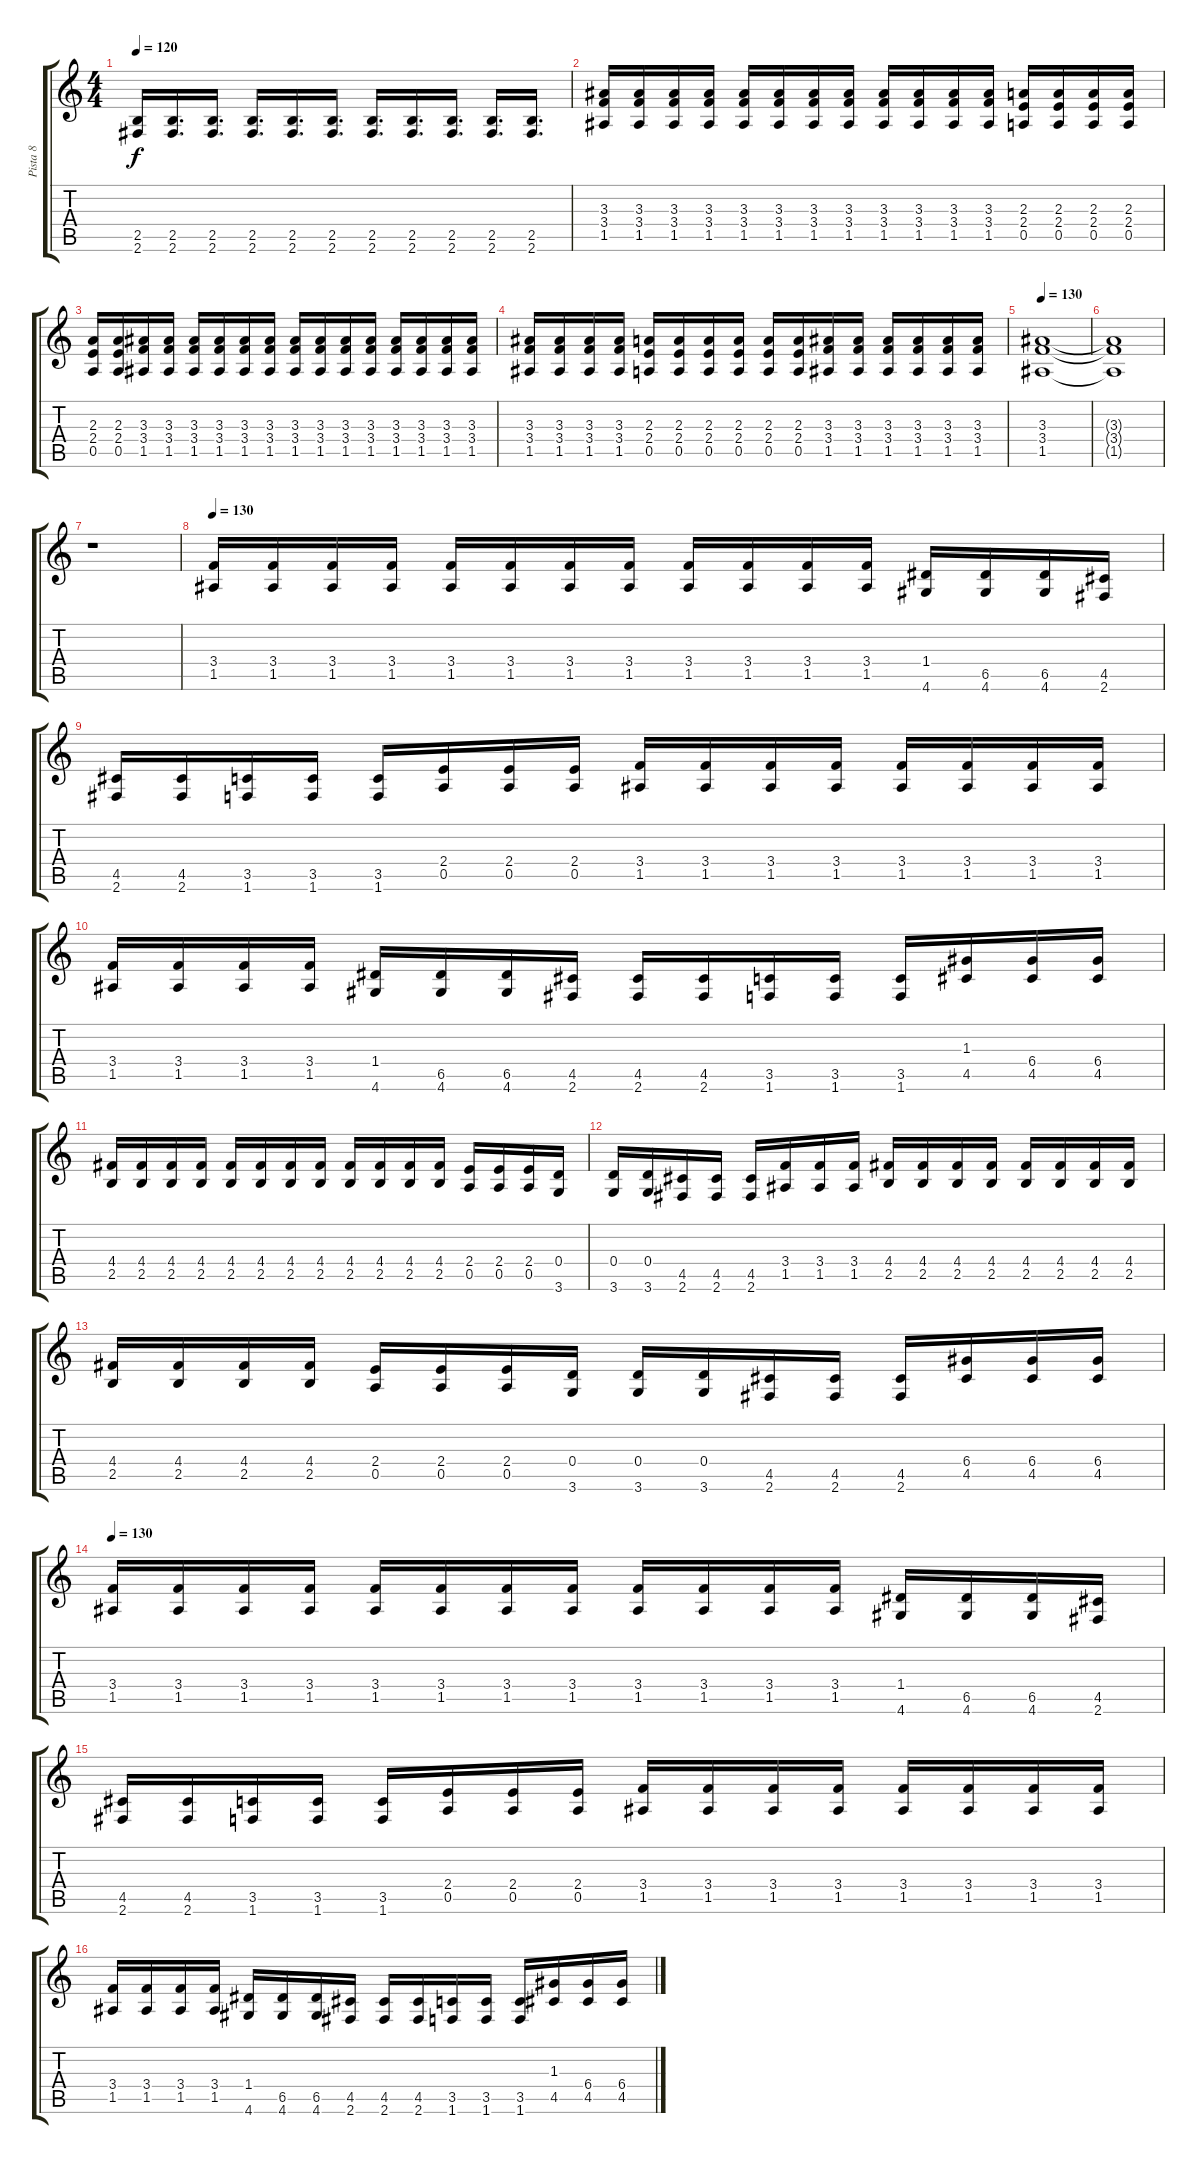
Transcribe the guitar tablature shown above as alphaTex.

\track ("Pista 8" "Pista 8") {instrument overdrivenguitar}
\staff {score tabs}
\tuning (E4 B3 G3 D3 A2 E2) {hide}
\ts (4 4)
\tempo 120
\clef g2
\ks c
(2.5{t} 2.6{t}).16{dy f} (2.5 2.6).16{d} (2.5 2.6).16{d} (2.5 2.6).16{d} (2.5 2.6).16{d} (2.5 2.6).16{d} (2.5 2.6).16{d} (2.5 2.6).16{d} (2.5 2.6).16{d} (2.5 2.6).16{d} (2.5 2.6).16{d} |
(3.3 3.4 1.5).16{volume 13} (3.3 3.4 1.5).16 (3.3 3.4 1.5).16 (3.3 3.4 1.5).16 (3.3 3.4 1.5).16 (3.3 3.4 1.5).16 (3.3 3.4 1.5).16 (3.3 3.4 1.5).16 (3.3 3.4 1.5).16 (3.3 3.4 1.5).16 (3.3 3.4 1.5).16 (3.3 3.4 1.5).16 (2.3 2.4 0.5).16 (2.3 2.4 0.5).16 (2.3 2.4 0.5).16 (2.3 2.4 0.5).16 |
(2.3 2.4 0.5).16 (2.3 2.4 0.5).16 (3.3 3.4 1.5).16 (3.3 3.4 1.5).16 (3.3 3.4 1.5).16 (3.3 3.4 1.5).16 (3.3 3.4 1.5).16 (3.3 3.4 1.5).16 (3.3 3.4 1.5).16 (3.3 3.4 1.5).16 (3.3 3.4 1.5).16 (3.3 3.4 1.5).16 (3.3 3.4 1.5).16 (3.3 3.4 1.5).16 (3.3 3.4 1.5).16 (3.3 3.4 1.5).16 |
(3.3 3.4 1.5).16 (3.3 3.4 1.5).16 (3.3 3.4 1.5).16 (3.3 3.4 1.5).16 (2.3 2.4 0.5).16 (2.3 2.4 0.5).16 (2.3 2.4 0.5).16 (2.3 2.4 0.5).16 (2.3 2.4 0.5).16 (2.3 2.4 0.5).16 (3.3 3.4 1.5).16 (3.3 3.4 1.5).16 (3.3 3.4 1.5).16 (3.3 3.4 1.5).16 (3.3 3.4 1.5).16 (3.3 3.4 1.5).16 |
\tempo 130
(3.3 3.4 1.5).1{volume 13} |
(3.3{t} 3.4{t} 1.5{t}).1 |
r.1 |
\tempo 130
(3.4 1.5).16{volume 13} (3.4 1.5).16 (3.4 1.5).16 (3.4 1.5).16 (3.4 1.5).16 (3.4 1.5).16 (3.4 1.5).16 (3.4 1.5).16 (3.4 1.5).16 (3.4 1.5).16 (3.4 1.5).16 (3.4 1.5).16 (1.4 4.6).16 (6.5 4.6).16 (6.5 4.6).16 (4.5 2.6).16 |
(4.5 2.6).16 (4.5 2.6).16 (3.5 1.6).16 (3.5 1.6).16 (3.5 1.6).16 (2.4 0.5).16 (2.4 0.5).16 (2.4 0.5).16 (3.4 1.5).16 (3.4 1.5).16 (3.4 1.5).16 (3.4 1.5).16 (3.4 1.5).16 (3.4 1.5).16 (3.4 1.5).16 (3.4 1.5).16 |
(3.4 1.5).16 (3.4 1.5).16 (3.4 1.5).16 (3.4 1.5).16 (1.4 4.6).16 (6.5 4.6).16 (6.5 4.6).16 (4.5 2.6).16 (4.5 2.6).16 (4.5 2.6).16 (3.5 1.6).16 (3.5 1.6).16 (3.5 1.6).16 (1.3 4.5).16 (6.4 4.5).16 (6.4 4.5).16 |
(4.4 2.5).16 (4.4 2.5).16 (4.4 2.5).16 (4.4 2.5).16 (4.4 2.5).16 (4.4 2.5).16 (4.4 2.5).16 (4.4 2.5).16 (4.4 2.5).16 (4.4 2.5).16 (4.4 2.5).16 (4.4 2.5).16 (2.4 0.5).16 (2.4 0.5).16 (2.4 0.5).16 (0.4 3.6).16 |
(0.4 3.6).16 (0.4 3.6).16 (4.5 2.6).16 (4.5 2.6).16 (4.5 2.6).16 (3.4 1.5).16 (3.4 1.5).16 (3.4 1.5).16 (4.4 2.5).16 (4.4 2.5).16 (4.4 2.5).16 (4.4 2.5).16 (4.4 2.5).16 (4.4 2.5).16 (4.4 2.5).16 (4.4 2.5).16 |
(4.4 2.5).16 (4.4 2.5).16 (4.4 2.5).16 (4.4 2.5).16 (2.4 0.5).16 (2.4 0.5).16 (2.4 0.5).16 (0.4 3.6).16 (0.4 3.6).16 (0.4 3.6).16 (4.5 2.6).16 (4.5 2.6).16 (4.5 2.6).16 (6.4 4.5).16 (6.4 4.5).16 (6.4 4.5).16 |
\tempo 130
(3.4 1.5).16{volume 13} (3.4 1.5).16 (3.4 1.5).16 (3.4 1.5).16 (3.4 1.5).16 (3.4 1.5).16 (3.4 1.5).16 (3.4 1.5).16 (3.4 1.5).16 (3.4 1.5).16 (3.4 1.5).16 (3.4 1.5).16 (1.4 4.6).16 (6.5 4.6).16 (6.5 4.6).16 (4.5 2.6).16 |
(4.5 2.6).16 (4.5 2.6).16 (3.5 1.6).16 (3.5 1.6).16 (3.5 1.6).16 (2.4 0.5).16 (2.4 0.5).16 (2.4 0.5).16 (3.4 1.5).16 (3.4 1.5).16 (3.4 1.5).16 (3.4 1.5).16 (3.4 1.5).16 (3.4 1.5).16 (3.4 1.5).16 (3.4 1.5).16 |
(3.4 1.5).16 (3.4 1.5).16 (3.4 1.5).16 (3.4 1.5).16 (1.4 4.6).16 (6.5 4.6).16 (6.5 4.6).16 (4.5 2.6).16 (4.5 2.6).16 (4.5 2.6).16 (3.5 1.6).16 (3.5 1.6).16 (3.5 1.6).16 (1.3 4.5).16 (6.4 4.5).16 (6.4 4.5).16
